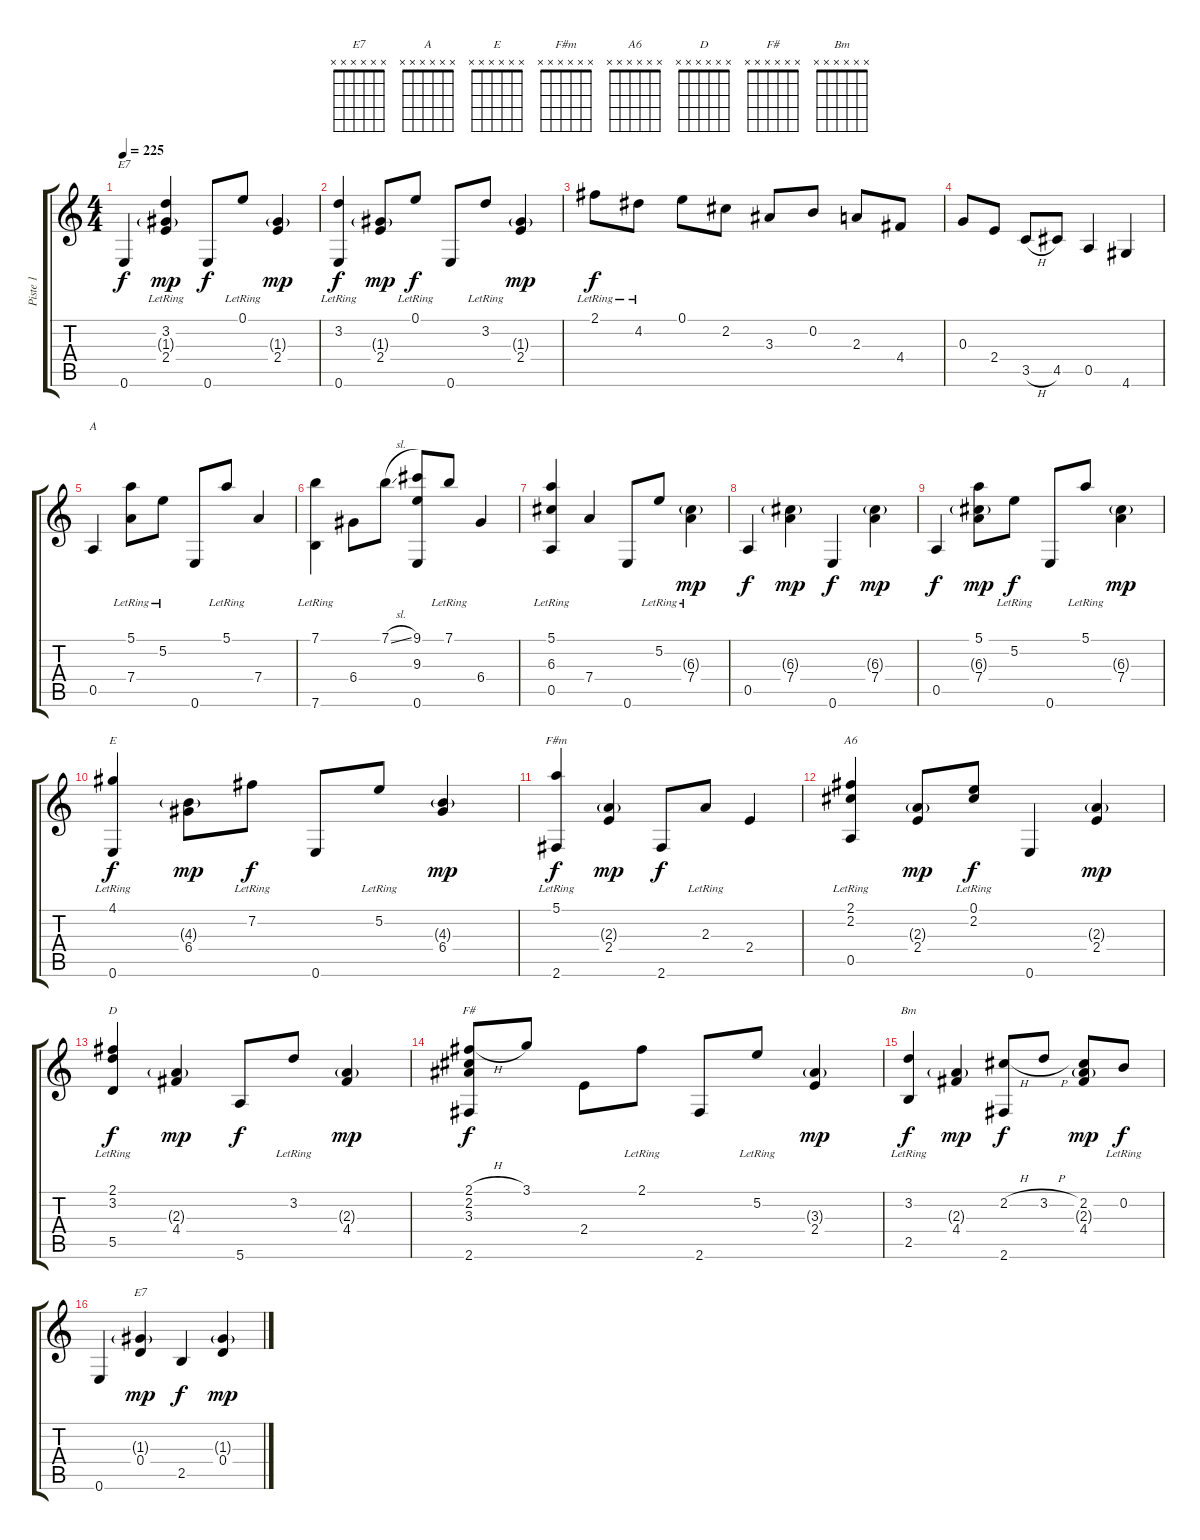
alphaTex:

\track ("Piste 1" "Piste 1") {instrument acousticguitarnylon}
\staff {score tabs}
\tuning (E4 B3 G3 D3 A2 E2) {hide}
\chord ("E7" 0 3 1 2 x 0)
\chord ("A" x x x x x x)
\chord ("E" x x x x x x)
\chord ("F#m" x x x x x x)
\chord ("A6" x x x x x x)
\chord ("D" x x x x x x)
\chord ("F#" x x x x x x)
\chord ("Bm" x x x x x x)
\chord ("E7" x x x x x x)
\ts (4 4)
\tempo 225
\clef g2
\ks c
0.6.4{ch "E7" dy f} (3.2{lr} 1.3{g} 2.4).4{dy mp} 0.6.8{dy f} 0.1{lr}.8 (1.3{g} 2.4).4{dy mp} |
(3.2{lr} 0.6).4{dy f} (1.3{g} 2.4).8{dy mp} 0.1{lr}.8{dy f} 0.6.8 3.2{lr}.8 (1.3{g} 2.4).4{dy mp} |
2.1{lr}.8{dy f} 4.2{lr}.8 0.1.8 2.2.8 3.3.8 0.2.8 2.3.8 4.4.8 |
0.3.8 2.4.8 3.5{h}.8 4.5.8 0.5.4 4.6.4 |
0.5.4{ch "A"} (5.1{lr} 7.4).8 5.2{lr}.8 0.6.8 5.1{lr}.8 7.4.4 |
(7.1{lr} 7.6).4 6.4.8 7.1{sl}.8 (9.1 9.3 0.6).8 7.1{lr}.8 6.4.4 |
(5.1{lr} 6.3{lr} 0.5).4 7.4.4 0.6.8 5.2{lr}.8 (6.3{g lr} 7.4).4{dy mp} |
0.5.4{dy f} (6.3{g} 7.4).4{dy mp} 0.6.4{dy f} (6.3{g} 7.4).4{dy mp} |
0.5.4{dy f} (5.1 6.3{g} 7.4).8{dy mp} 5.2{lr}.8{dy f} 0.6.8 5.1{lr}.8 (6.3{g} 7.4).4{dy mp} |
(4.1{lr} 0.6).4{ch "E" dy f} (4.3{g} 6.4).8{dy mp} 7.2{lr}.8{dy f} 0.6.8 5.2{lr}.8 (4.3{g} 6.4).4{dy mp} |
(5.1{lr} 2.6).4{ch "F#m" dy f} (2.3{g} 2.4).4{dy mp} 2.6.8{dy f} 2.3{lr}.8 2.4.4 |
(2.1 2.2{lr} 0.5).4{ch "A6"} (2.3{g} 2.4).8{dy mp} (0.1{lr} 2.2{lr}).8{dy f} 0.6.4 (2.3{g} 2.4).4{dy mp} |
(2.1{lr} 3.2{lr} 5.5).4{ch "D" dy f} (2.3{g} 4.4).4{dy mp} 5.6.8{dy f} 3.2{lr}.8 (2.3{g} 4.4).4{dy mp} |
(2.1{h} 2.2 3.3 2.6).8{ch "F#" dy f} 3.1.8 2.4.8 2.1{lr}.8 2.6.8 5.2{lr}.8 (3.3{g} 2.4).4{dy mp} |
(3.2{lr} 2.5).4{ch "Bm" dy f} (2.3{g} 4.4).4{dy mp} (2.2{h} 2.6).8{dy f} 3.2{h}.8 (2.2 2.3{g} 4.4).8{dy mp} 0.2{lr}.8{dy f} |
0.6.4 (1.3{g} 0.4).4{ch "E7" dy mp} 2.5.4{dy f} (1.3{g} 0.4).4{dy mp}
